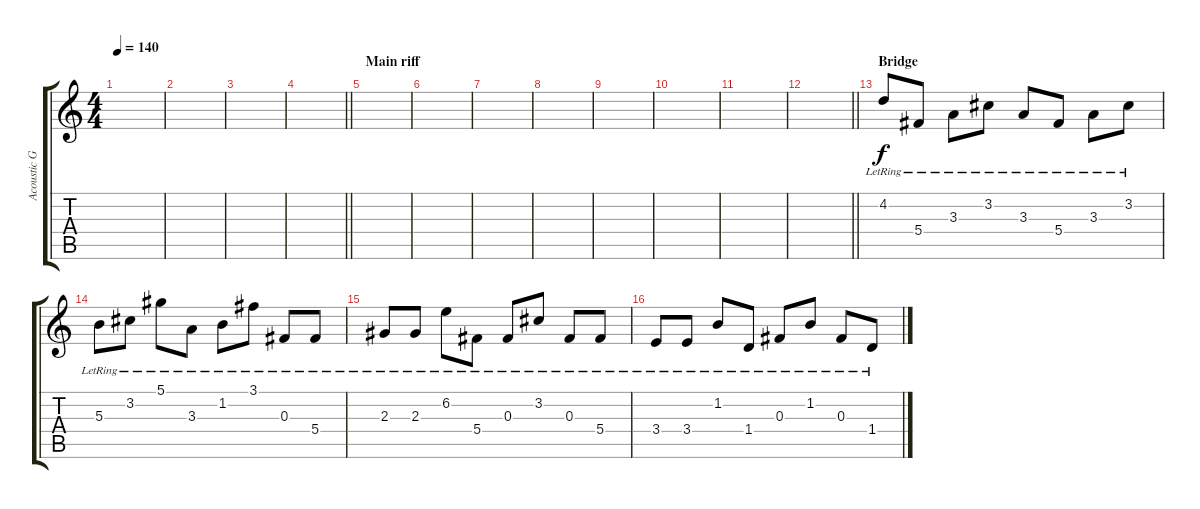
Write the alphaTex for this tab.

\track ("Acoustic Gtr" "Acoustic G") {instrument acousticguitarsteel}
\staff {score tabs}
\tuning (Eb4 Bb3 Gb3 Db3 Ab2 Db2) {hide}
\ts (4 4)
\tempo 140
\clef g2
\ks c
|
|
|
\barLineRight lightlight
|
\section ("" "Main riff")
|
|
|
|
|
|
|
\barLineRight lightlight
|
\section ("" "Bridge")
4.2{lr}.8{volume 10} 5.4{lr}.8 3.3{lr}.8 3.2{lr}.8 3.3{lr}.8 5.4{lr}.8 3.3{lr}.8 3.2{lr}.8 |
5.3{lr}.8 3.2{lr}.8 5.1{lr}.8 3.3{lr}.8 1.2{lr}.8 3.1{lr}.8 0.3{lr}.8 5.4{lr}.8 |
2.3{lr}.8 2.3{lr}.8 6.2{lr}.8 5.4{lr}.8 0.3{lr}.8 3.2{lr}.8 0.3{lr}.8 5.4{lr}.8 |
3.4{lr}.8 3.4{lr}.8 1.2{lr}.8 1.4{lr}.8 0.3{lr}.8 1.2{lr}.8 0.3{lr}.8 1.4{lr}.8
